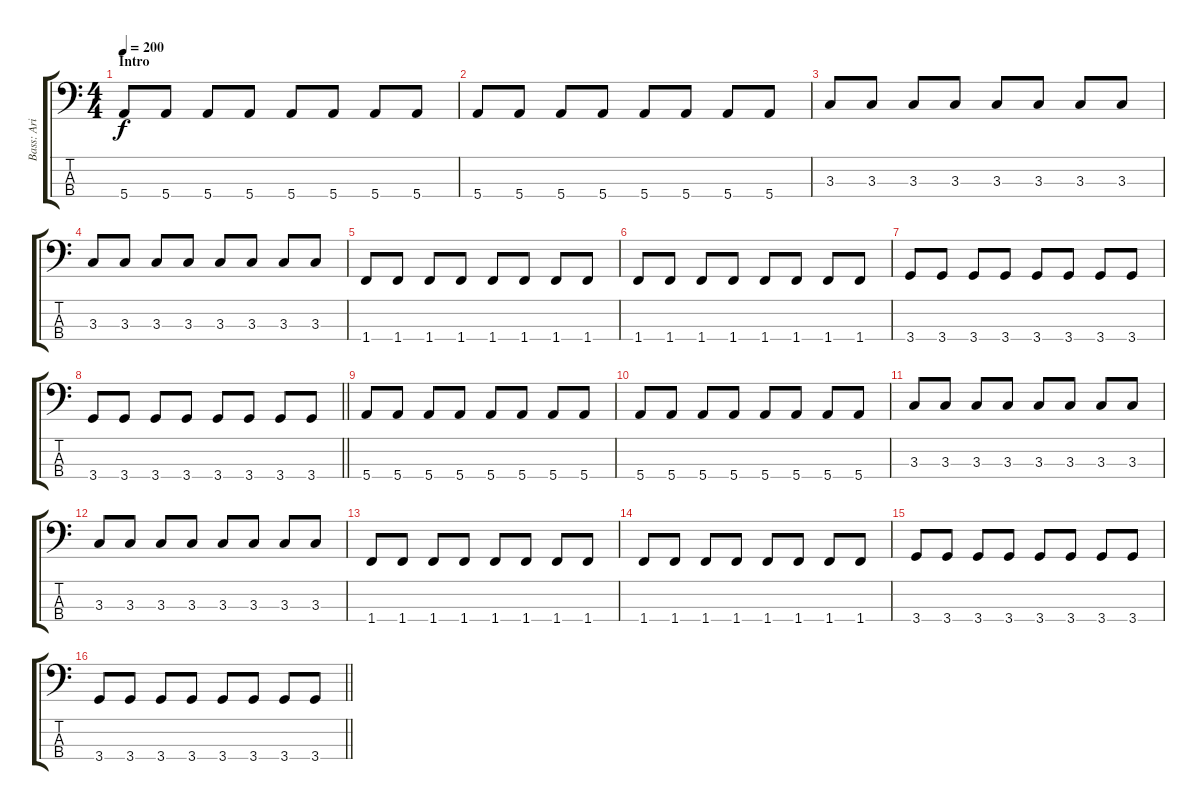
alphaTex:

\track ("Bass: Ari Katajamäki" "Bass: Ari ") {instrument synthbass1}
\staff {score tabs}
\tuning (G2 D2 A1 E1) {hide}
\ts (4 4)
\section ("" "Intro")
\tempo 200
\clef f4
\ks aminor
5.4.8{dy f instrument synthbass1} 5.4.8 5.4.8 5.4.8 5.4.8 5.4.8 5.4.8 5.4.8 |
5.4.8 5.4.8 5.4.8 5.4.8 5.4.8 5.4.8 5.4.8 5.4.8 |
3.3.8 3.3.8 3.3.8 3.3.8 3.3.8 3.3.8 3.3.8 3.3.8 |
3.3.8 3.3.8 3.3.8 3.3.8 3.3.8 3.3.8 3.3.8 3.3.8 |
1.4.8 1.4.8 1.4.8 1.4.8 1.4.8 1.4.8 1.4.8 1.4.8 |
1.4.8 1.4.8 1.4.8 1.4.8 1.4.8 1.4.8 1.4.8 1.4.8 |
3.4.8 3.4.8 3.4.8 3.4.8 3.4.8 3.4.8 3.4.8 3.4.8 |
\barLineRight lightlight
3.4.8 3.4.8 3.4.8 3.4.8 3.4.8 3.4.8 3.4.8 3.4.8 |
5.4.8 5.4.8 5.4.8 5.4.8 5.4.8 5.4.8 5.4.8 5.4.8 |
5.4.8 5.4.8 5.4.8 5.4.8 5.4.8 5.4.8 5.4.8 5.4.8 |
3.3.8 3.3.8 3.3.8 3.3.8 3.3.8 3.3.8 3.3.8 3.3.8 |
3.3.8 3.3.8 3.3.8 3.3.8 3.3.8 3.3.8 3.3.8 3.3.8 |
1.4.8 1.4.8 1.4.8 1.4.8 1.4.8 1.4.8 1.4.8 1.4.8 |
1.4.8 1.4.8 1.4.8 1.4.8 1.4.8 1.4.8 1.4.8 1.4.8 |
3.4.8 3.4.8 3.4.8 3.4.8 3.4.8 3.4.8 3.4.8 3.4.8 |
\barLineRight lightlight
3.4.8 3.4.8 3.4.8 3.4.8 3.4.8 3.4.8 3.4.8 3.4.8
